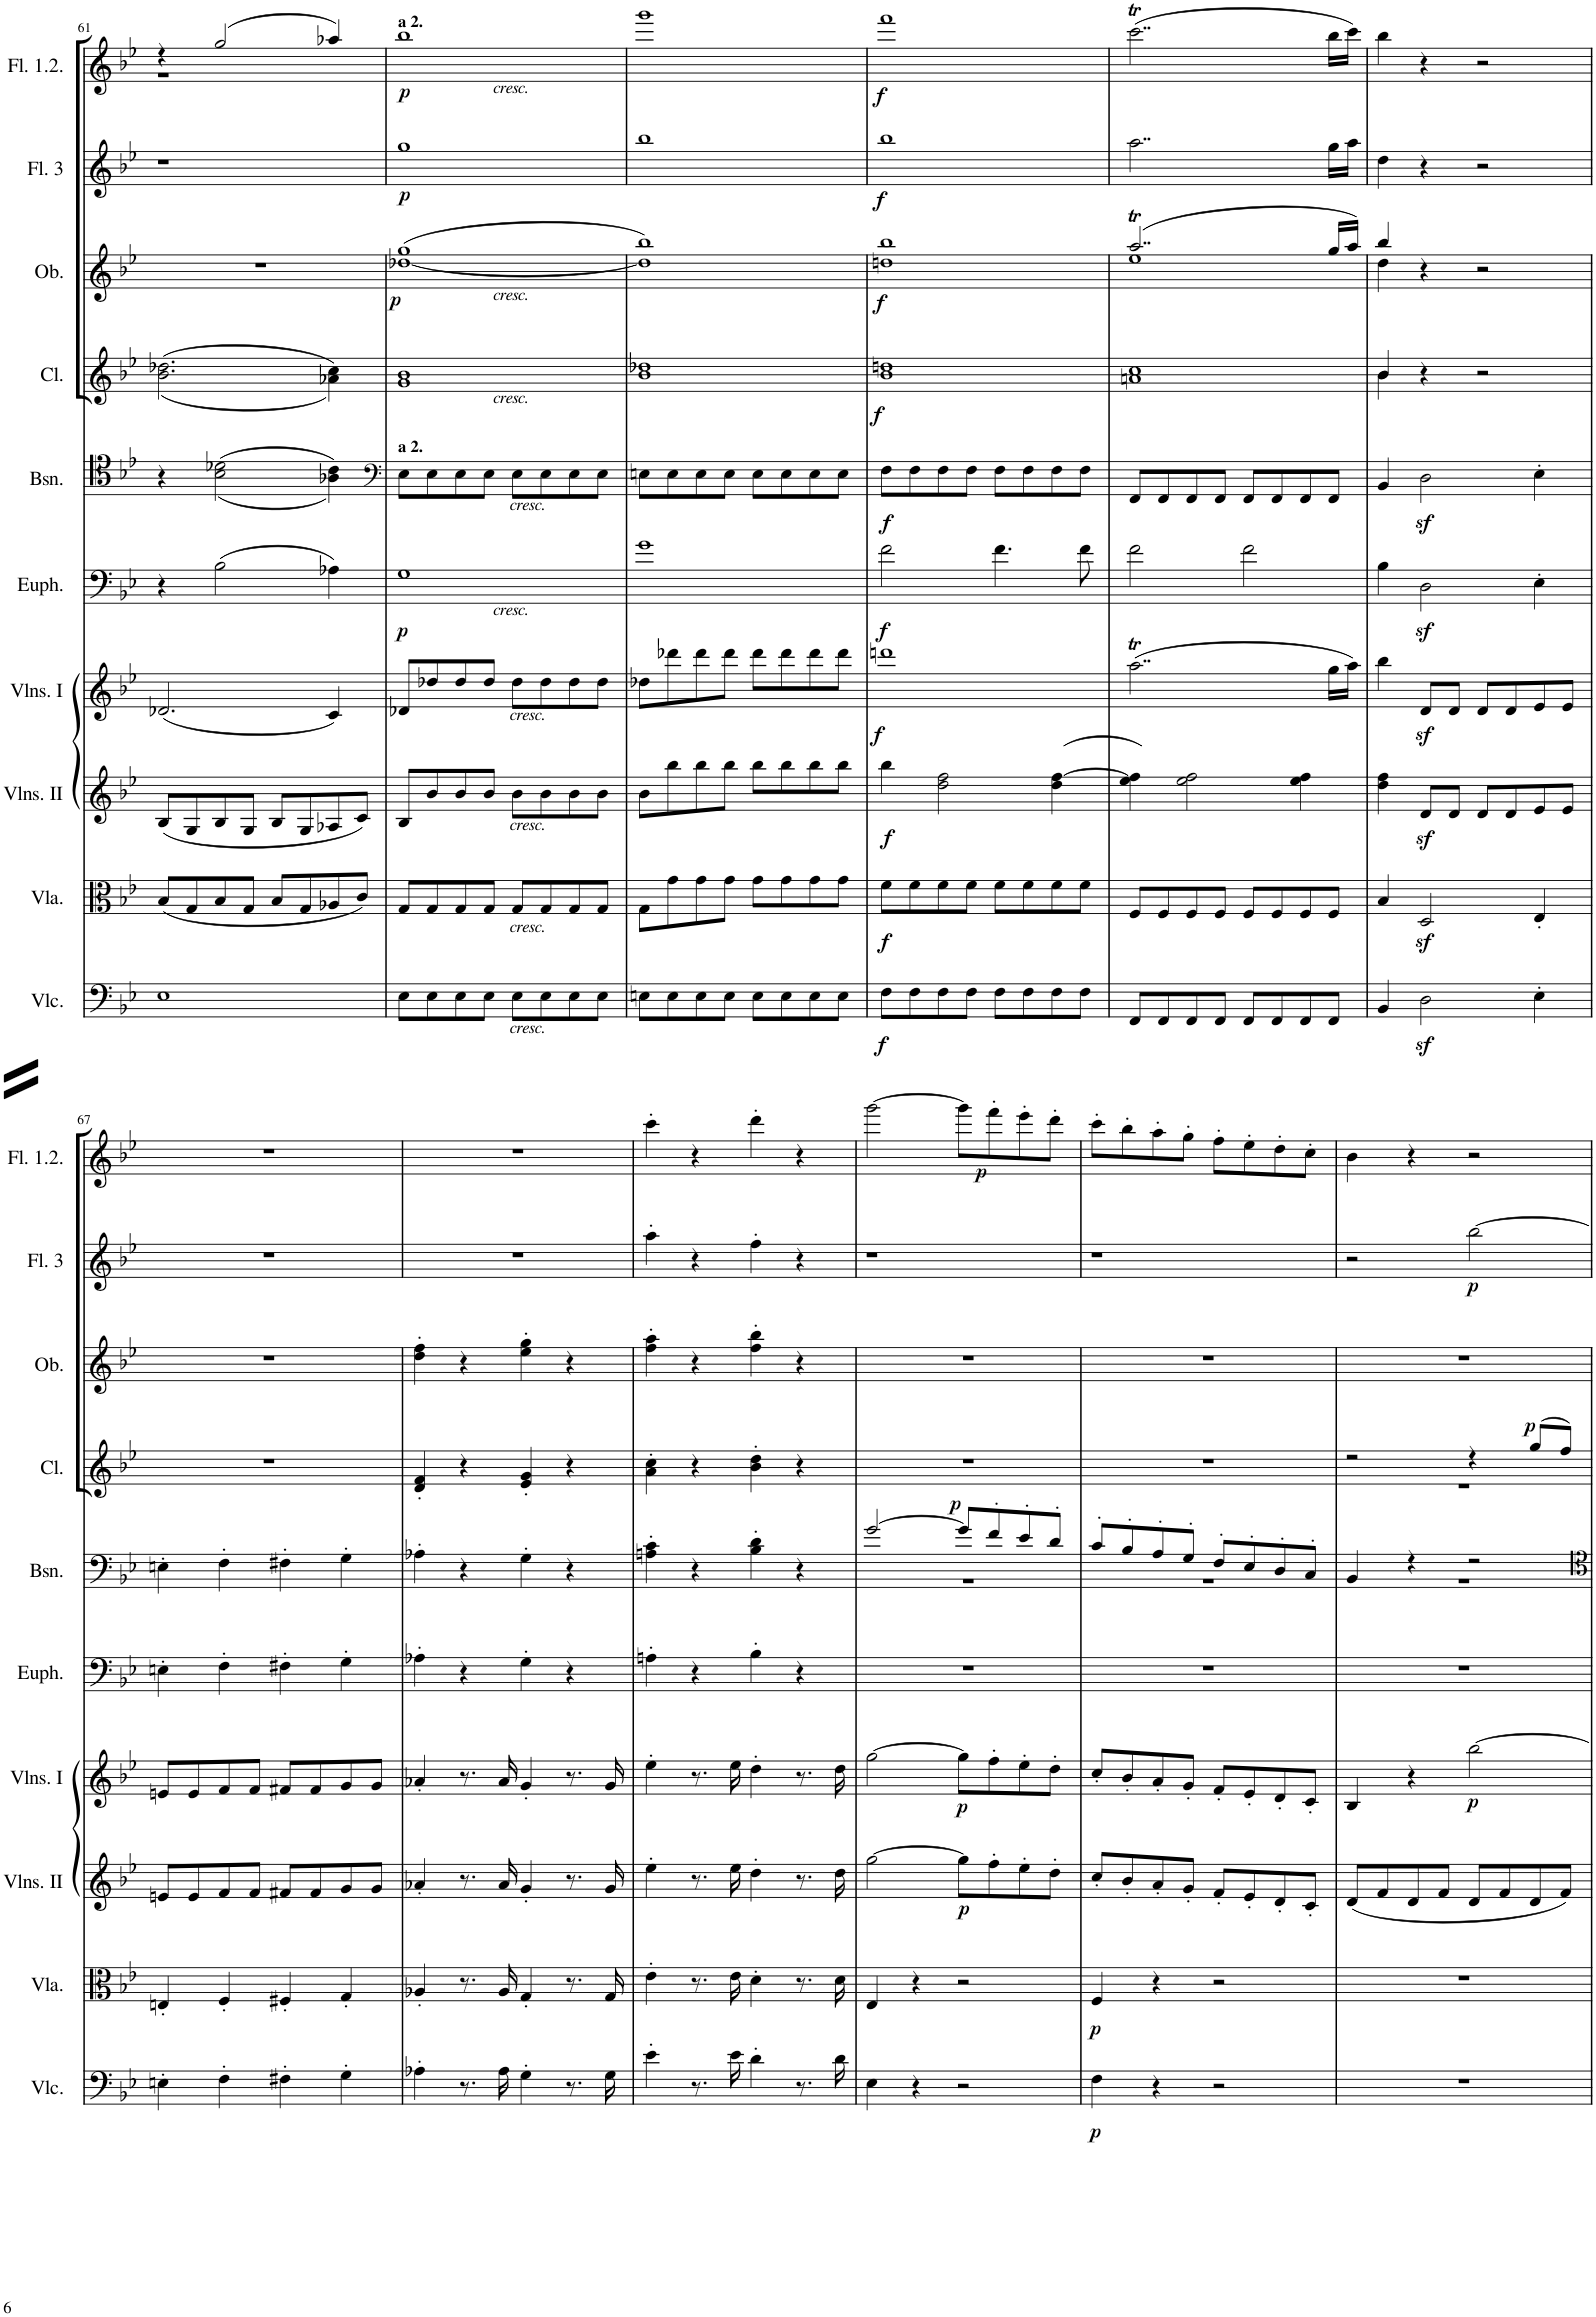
**kern	**dynam	**kern	**dynam	**kern	**dynam	**kern	**dynam	**kern	**kern	**dynam	**kern	**dynam	**kern	**dynam	**kern	**dynam	**kern	**dynam	**kern	**kern	**dynam
*part10	*part10	*part9	*part9	*part8	*part8	*part7	*part7	*part6	*part6	*part6	*part5	*part5	*part4	*part4	*part3	*part3	*part2	*part2	*part1	*part1	*part1
*staff12	*staff12	*staff11	*staff11	*staff10	*staff10	*staff9	*staff9	*staff8	*staff7	*staff7/8	*staff6	*staff6	*staff5	*staff5	*staff4	*staff4	*staff3	*staff3	*staff2	*staff1	*staff1/2
*I"Violoncello.	*	*I"Viola.	*	*I"Violins II	*	*I"Violins I	*	*I"Euphonium	*	*	*I"Bassoon	*	*I"Clarinetti in B.	*	*I"Oboi.	*	*I"Flute 3	*	*I"Flute 1.2.	*	*
*I'Vlc.	*	*I'Vla.	*	*I'Vlns. II	*	*I'Vlns. I	*	*I'Euph.	*	*	*I'Bsn.	*	*I'Cl.	*	*I'Ob.	*	*I'Fl. 3	*	*I'Fl. 1.2.	*	*
!!LO:PB:g=z
*clefF4	*	*clefC3	*	*clefG2	*	*clefG2	*	*clefF4	*clefF4	*	*clefC4	*	*clefG2	*	*clefG2	*	*clefG2	*	*clefG2	*clefG2	*
*	*	*	*	*	*	*	*	*	*	*	*	*	*Trd1c2	*	*	*	*	*	*	*	*
*k[b-e-]	*	*k[b-e-]	*	*k[b-e-]	*	*k[b-e-]	*	*k[b-e-]	*k[b-e-]	*	*k[b-e-]	*	*k[b-e-]	*	*k[b-e-]	*	*k[b-e-]	*	*k[b-e-]	*k[b-e-]	*
*M2/2	*	*M2/2	*	*M2/2	*	*M2/2	*	*M2/2	*M2/2	*	*M2/2	*	*M2/2	*	*M2/2	*	*M2/2	*	*M2/2	*M2/2	*
*met(c|)	*	*met(c|)	*	*met(c|)	*	*met(c|)	*	*met(c|)	*met(c|)	*	*met(c|)	*	*met(c|)	*	*met(c|)	*	*met(c|)	*	*met(c|)	*met(c|)	*
=61	=61	=61	=61	=61	=61	=61	=61	=61	=61	=61	=61	=61	=61	=61	=61	=61	=61	=61	=61	=61	=61
*	*	*	*	*	*	*	*	*	*	*	*	*	*	*	*	*	*	*	*	*^	*
1E-	.	(8B-/L	.	(8B-/L	.	(2.d-X/	.	1r	4r	.	4r	.	((<2.b-\ 2.dd-X\	.	1r	.	1r	.	1r	4r	1r	.
.	.	8G/	.	8G/	.	.	.	.	.	.	.	.	.	.	.	.	.	.	.	.	.	.
.	.	8B-/	.	8B-/	.	.	.	.	(2B-\	.	(<(2B-\ 2d-X\	.	.	.	.	.	.	.	.	(2gg/	.	.
.	.	8G/J	.	8G/J	.	.	.	.	.	.	.	.	.	.	.	.	.	.	.	.	.	.
.	.	8B-/L	.	8B-/L	.	.	.	.	.	.	.	.	.	.	.	.	.	.	.	.	.	.
.	.	8G/	.	8G/	.	.	.	.	.	.	.	.	.	.	.	.	.	.	.	.	.	.
.	.	8A-X/	.	8A-X/	.	4c/)	.	.	4A-X\)	.	4A-X\ 4c\))	.	4a-X\ 4cc\))	.	.	.	.	.	.	4aa-X/)	.	.
.	.	8c/J)	.	8c/J)	.	.	.	.	.	.	.	.	.	.	.	.	.	.	.	.	.	.
*	*	*	*	*	*	*	*	*	*	*	*	*	*	*	*	*	*	*	*	*v	*v	*
=62	=62	=62	=62	=62	=62	=62	=62	=62	=62	=62	=62	=62	=62	=62	=62	=62	=62	=62	=62	=62	=62
*	*	*	*	*	*	*	*	*	*	*	*clefF4	*	*	*	*	*	*	*	*	*	*
!	!	!	!	!	!	!	!	!	!	!	!	!	!	!	!	!	!	!	!	!LO:TX:b:i:t=cresc.	!
!	!	!	!	!	!	!	!	!	!	!	!	!	!	!	!	!	!	!	!	!LO:TX:a:B:t=a 2.	!
!	!	!	!	!	!	!	!	!	!	!	!	!	!	!	!LO:TX:b:i:t=cresc.	!	!	!	!	!	!
!	!	!	!	!	!	!	!	!	!	!	!	!	!LO:TX:b:i:t=cresc.	!	!	!	!	!	!	!	!
!	!	!	!	!	!	!	!	!	!	!	!LO:TX:a:B:t=a 2.	!	!	!	!	!	!	!	!	!	!
!	!	!	!	!	!	!	!	!	!LO:TX:b:i:t=cresc.	!	!	!	!	!	!	!	!	!	!	!	!
!	!	!	!	!	!	!	!	!	!	!LO:DY:b	!	!	!	!	!	!LO:DY:b	!	!LO:DY:b	!	!	!LO:DY:b=2
!	!	!	!	!	!	!	!	!	!	!	!	!	!	!	!	!	!	!	!	!	!LO:DY:n=1:b
8E-'\L	.	8G'/L	.	8B-/L	.	8d-X/L	.	8E-'\L	1G	p	8E-'\L	.	1g 1b-	.	([1dd-X 1gg	p	1gg	p	1gg	1bb-	p p
8E-'\	.	8G'/	.	8b-'/	.	8dd-X'/	.	8E-'\	.	.	8E-'\	.	.	.	.	.	.	.	.	.	.
8E-'\	.	8G'/	.	8b-'/	.	8dd-'/	.	8E-'\	.	.	8E-'\	.	.	.	.	.	.	.	.	.	.
8E-'\J	.	8G'/J	.	8b-'/J	.	8dd-'/J	.	8E-'\J	.	.	8E-'\J	.	.	.	.	.	.	.	.	.	.
!	!	!	!	!	!	!	!	!	!	!	!LO:TX:b:i:t=cresc.	!	!	!	!	!	!	!	!	!	!
!	!	!	!	!	!	!	!	!LO:TX:b:i:t=cresc.	!	!	!	!	!	!	!	!	!	!	!	!	!
!	!	!	!	!	!	!LO:TX:b:i:t=cresc.	!	!	!	!	!	!	!	!	!	!	!	!	!	!	!
!	!	!	!	!LO:TX:b:i:t=cresc.	!	!	!	!	!	!	!	!	!	!	!	!	!	!	!	!	!
!	!	!LO:TX:b:i:t=cresc.	!	!	!	!	!	!	!	!	!	!	!	!	!	!	!	!	!	!	!
!LO:TX:b:i:t=cresc.	!	!	!	!	!	!	!	!	!	!	!	!	!	!	!	!	!	!	!	!	!
8E-'\L	.	8G'/L	.	8b-'\L	.	8dd-'\L	.	8E-'\L	.	.	8E-'\L	.	.	.	.	.	.	.	.	.	.
8E-'\	.	8G'/	.	8b-'\	.	8dd-'\	.	8E-'\	.	.	8E-'\	.	.	.	.	.	.	.	.	.	.
8E-'\	.	8G'/	.	8b-'\	.	8dd-'\	.	8E-'\	.	.	8E-'\	.	.	.	.	.	.	.	.	.	.
8E-'\J	.	8G'/J	.	8b-'\J	.	8dd-'\J	.	8E-'\J	.	.	8E-'\J	.	.	.	.	.	.	.	.	.	.
=63	=63	=63	=63	=63	=63	=63	=63	=63	=63	=63	=63	=63	=63	=63	=63	=63	=63	=63	=63	=63	=63
8En'\L	.	8G'\L	.	8b-'\L	.	8dd-X'\L	.	8En'\L	1g	.	8En'\L	.	1b- 1dd-X	.	1dd-] 1bb-)	.	1bb-	.	1bb-	1ggg	.
8E'\	.	8g'\	.	8bb-'\	.	8ddd-X'\	.	8E'\	.	.	8E'\	.	.	.	.	.	.	.	.	.	.
8E'\	.	8g'\	.	8bb-'\	.	8ddd-'\	.	8E'\	.	.	8E'\	.	.	.	.	.	.	.	.	.	.
8E'\J	.	8g'\J	.	8bb-'\J	.	8ddd-'\J	.	8E'\J	.	.	8E'\J	.	.	.	.	.	.	.	.	.	.
8E'\L	.	8g'\L	.	8bb-'\L	.	8ddd-'\L	.	8E'\L	.	.	8E'\L	.	.	.	.	.	.	.	.	.	.
8E'\	.	8g'\	.	8bb-'\	.	8ddd-'\	.	8E'\	.	.	8E'\	.	.	.	.	.	.	.	.	.	.
8E'\	.	8g'\	.	8bb-'\	.	8ddd-'\	.	8E'\	.	.	8E'\	.	.	.	.	.	.	.	.	.	.
8E'\J	.	8g'\J	.	8bb-'\J	.	8ddd-'\J	.	8E'\J	.	.	8E'\J	.	.	.	.	.	.	.	.	.	.
=64	=64	=64	=64	=64	=64	=64	=64	=64	=64	=64	=64	=64	=64	=64	=64	=64	=64	=64	=64	=64	=64
!	!LO:DY:b	!	!LO:DY:b	!	!LO:DY:b	!	!LO:DY:b	!	!	!LO:DY:b=2	!	!	!	!	!	!	!	!	!	!	!
!	!	!	!	!	!	!	!	!	!	!LO:DY:n=1:b	!	!LO:DY:b	!	!LO:DY:b	!	!LO:DY:b	!	!LO:DY:b	!	!	!LO:DY:b=2
!	!	!	!	!	!	!	!	!	!	!	!	!	!	!	!	!	!	!	!	!	!LO:DY:n=1:b
8F'\L	f	8f'\L	f	4bb-'~\	f	1dddn	f	8F'\L	2f'\	f f	8F'\L	f	1b- 1ddn	f	1ddn 1bb-	f	1bb-	f	1bb-	1fff	f f
8F'\	.	8f\	.	.	.	.	.	8F'\	.	.	8F'\	.	.	.	.	.	.	.	.	.	.
8F'\	.	8f\	.	2dd\ 2ff\	.	.	.	8F'\	.	.	8F'\	.	.	.	.	.	.	.	.	.	.
8F'\J	.	8f\J	.	.	.	.	.	8F'\J	.	.	8F'\J	.	.	.	.	.	.	.	.	.	.
8F'\L	.	8f\L	.	.	.	.	.	8F'\L	4.f'\	.	8F'\L	.	.	.	.	.	.	.	.	.	.
8F'\	.	8f\	.	.	.	.	.	8F'\	.	.	8F'\	.	.	.	.	.	.	.	.	.	.
8F'\	.	8f\	.	(4dd\ [4ff\	.	.	.	8F'\	.	.	8F'\	.	.	.	.	.	.	.	.	.	.
8F'\J	.	8f\J	.	.	.	.	.	8F'\J	8f'\	.	8F'\J	.	.	.	.	.	.	.	.	.	.
=65	=65	=65	=65	=65	=65	=65	=65	=65	=65	=65	=65	=65	=65	=65	=65	=65	=65	=65	=65	=65	=65
*	*	*	*	*	*	*	*	*	*	*	*	*	*	*	*^	*	*	*	*	*	*
8FF'/L	.	8F'/L	.	4ee-\ 4ff\])	.	(2..aat\	.	8FF'/L	2f'\	.	8FF'/L	.	1an 1cc	.	(2..aat/	1ee-	.	2..aa\	.	2..aa	(2..cccT\	.
8FF'/	.	8F'/	.	.	.	.	.	8FF'/	.	.	8FF'/	.	.	.	.	.	.	.	.	.	.	.
8FF'/	.	8F'/	.	2ee-\ 2ff\	.	.	.	8FF'/	.	.	8FF'/	.	.	.	.	.	.	.	.	.	.	.
8FF'/J	.	8F'/J	.	.	.	.	.	8FF'/J	.	.	8FF'/J	.	.	.	.	.	.	.	.	.	.	.
8FF'/L	.	8F'/L	.	.	.	.	.	8FF'/L	2f'\	.	8FF'/L	.	.	.	.	.	.	.	.	.	.	.
8FF'/	.	8F'/	.	.	.	.	.	8FF'/	.	.	8FF'/	.	.	.	.	.	.	.	.	.	.	.
8FF'/	.	8F'/	.	4ee-\ 4ff\	.	.	.	8FF'/	.	.	8FF'/	.	.	.	.	.	.	.	.	.	.	.
8FF'/J	.	8F'/J	.	.	.	16gg\LL	.	8FF'/J	.	.	8FF'/J	.	.	.	16gg/LL	.	.	16gg\LL	.	16gg\LL	16bb-\LL	.
.	.	.	.	.	.	16aa\JJ)	.	.	.	.	.	.	.	.	16aa/JJ)	.	.	16aa\JJ	.	16aa\JJ	16ccc\JJ)	.
=66	=66	=66	=66	=66	=66	=66	=66	=66	=66	=66	=66	=66	=66	=66	=66	=66	=66	=66	=66	=66	=66	=66
*	*	*	*	*	*	*	*	*	*	*	*	*	*^	*	*	*	*	*	*	*	*	*
4BB-'~/	.	4B-'~/	.	4dd\'~ 4ff\'~	.	4bb-'~\	.	1r	4B-\	.	4BB-/	.	4b-/	4b-\	.	4bb-/	4dd\	.	4dd\	.	4dd	4bb-\	.
!	!	!	!	!	!LO:DY:b	!	!	!	!	!	!	!	!	!	!	!	!	!	!	!	!	!	!
2Dz<\	.	2Dz</	.	8d'/L	other-dynamics	8dz<'/L	.	.	2Dz<\	.	2Dz<\	.	4r	2.ryy	.	4r	2.ryy	.	4r	.	4r	4r	.
.	.	.	.	8d'/J	.	8d'/J	.	.	.	.	.	.	.	.	.	.	.	.	.	.	.	.	.
.	.	.	.	8d'/L	.	8d'/L	.	.	.	.	.	.	2r	.	.	2r	.	.	2r	.	2r	2r	.
.	.	.	.	8d'/	.	8d'/	.	.	.	.	.	.	.	.	.	.	.	.	.	.	.	.	.
4E-'\	.	4E-'/	.	8e-'/	.	8e-'/	.	.	4E-'\	.	4E-'\	.	.	.	.	.	.	.	.	.	.	.	.
.	.	.	.	8e-'/J	.	8e-'/J	.	.	.	.	.	.	.	.	.	.	.	.	.	.	.	.	.
*	*	*	*	*	*	*	*	*	*	*	*	*	*v	*v	*	*	*	*	*	*	*	*	*
*	*	*	*	*	*	*	*	*	*	*	*	*	*	*	*v	*v	*	*	*	*	*	*
!!LO:LB:g=z
=67	=67	=67	=67	=67	=67	=67	=67	=67	=67	=67	=67	=67	=67	=67	=67	=67	=67	=67	=67	=67	=67
4En'\	.	4En'/	.	8en'/L	.	8en'/L	.	1r	4En'\	.	4En'\	.	1r	.	1r	.	1r	.	1r	1r	.
.	.	.	.	8e'/	.	8e'/	.	.	.	.	.	.	.	.	.	.	.	.	.	.	.
4F'\	.	4F'/	.	8f'/	.	8f'/	.	.	4F'\	.	4F'\	.	.	.	.	.	.	.	.	.	.
.	.	.	.	8f'/J	.	8f'/J	.	.	.	.	.	.	.	.	.	.	.	.	.	.	.
4F#X'\	.	4F#X'/	.	8f#X'/L	.	8f#X'/L	.	.	4F#X'\	.	4F#X'\	.	.	.	.	.	.	.	.	.	.
.	.	.	.	8f#'/	.	8f#'/	.	.	.	.	.	.	.	.	.	.	.	.	.	.	.
4G'\	.	4G'/	.	8g'/	.	8g'/	.	.	4G'\	.	4G'\	.	.	.	.	.	.	.	.	.	.
.	.	.	.	8g'/J	.	8g'/J	.	.	.	.	.	.	.	.	.	.	.	.	.	.	.
=68	=68	=68	=68	=68	=68	=68	=68	=68	=68	=68	=68	=68	=68	=68	=68	=68	=68	=68	=68	=68	=68
4A-X'~\	.	4A-X'~/	.	4a-X'~/	.	4a-X'~/	.	1r	4A-X'\	.	4A-X'\	.	4d/' 4f/'	.	4dd\' 4ff\'	.	1r	.	1r	1r	.
8.r	.	8.r	.	8.r	.	8.r	.	.	4r	.	4r	.	4r	.	4r	.	.	.	.	.	.
16A-\	.	16A-/	.	16a-/	.	16a-/	.	.	.	.	.	.	.	.	.	.	.	.	.	.	.
4G'~\	.	4G'~/	.	4g'~/	.	4g'~/	.	.	4G'\	.	4G'\	.	4e-/' 4g/'	.	4ee-\' 4gg\'	.	.	.	.	.	.
8.r	.	8.r	.	8.r	.	8.r	.	.	4r	.	4r	.	4r	.	4r	.	.	.	.	.	.
16G\	.	16G/	.	16g/	.	16g/	.	.	.	.	.	.	.	.	.	.	.	.	.	.	.
=69	=69	=69	=69	=69	=69	=69	=69	=69	=69	=69	=69	=69	=69	=69	=69	=69	=69	=69	=69	=69	=69
4e-'~\	.	4e-'~\	.	4ee-'~\	.	4ee-'~\	.	1r	4An'\	.	4An\' 4c\'	.	4a\' 4cc\'	.	4ff\' 4aa\'	.	4aa'\	.	4aa'	4ccc'\	.
8.r	.	8.r	.	8.r	.	8.r	.	.	4r	.	4r	.	4r	.	4r	.	4r	.	4r	4r	.
16e-\	.	16e-\	.	16ee-\	.	16ee-\	.	.	.	.	.	.	.	.	.	.	.	.	.	.	.
4d'~\	.	4d'~\	.	4dd'~\	.	4dd'~\	.	.	4B-'\	.	4B-\' 4d\'	.	4b-\' 4dd\'	.	4ff\' 4bb-\'	.	4ff'\	.	4ff'	4ddd'\	.
8.r	.	8.r	.	8.r	.	8.r	.	.	4r	.	4r	.	4r	.	4r	.	4r	.	4r	4r	.
16d\	.	16d\	.	16dd\	.	16dd\	.	.	.	.	.	.	.	.	.	.	.	.	.	.	.
=70	=70	=70	=70	=70	=70	=70	=70	=70	=70	=70	=70	=70	=70	=70	=70	=70	=70	=70	=70	=70	=70
*	*	*	*	*	*	*	*	*	*	*	*^	*	*	*	*	*	*^	*	*	*	*
4E-\	.	4E-/	.	[2gg\	.	[2gg\	.	1r	1r	.	[2g/	1r	.	1r	.	1r	.	1r	2ryy	.	1r	[2ggg\	.
4r	.	4r	.	.	.	.	.	.	.	.	.	.	.	.	.	.	.	.	.	.	.	.	.
!	!	!	!	!	!LO:DY:b	!	!LO:DY:b	!	!	!	!	!	!LO:DY:a	!	!	!	!	!	!	!	!	!	!
2r	.	2r	.	8gg\L]	p	8gg\L]	p	.	.	.	8g/L]	.	p	.	.	.	.	.	8ryy	.	.	8ggg\L]	.
!	!	!	!	!	!	!	!	!	!	!	!	!	!	!	!	!	!	!	!	!LO:DY:b	!	!	!LO:DY:b
.	.	.	.	8ff'\	.	8ff'\	.	.	.	.	8f'/	.	.	.	.	.	.	.	4.ryy	p	.	8fff'\	p
.	.	.	.	8ee-'\	.	8ee-'\	.	.	.	.	8e-'/	.	.	.	.	.	.	.	.	.	.	8eee-'\	.
.	.	.	.	8dd'\J	.	8dd'\J	.	.	.	.	8d'/J	.	.	.	.	.	.	.	.	.	.	8ddd'\J	.
=71	=71	=71	=71	=71	=71	=71	=71	=71	=71	=71	=71	=71	=71	=71	=71	=71	=71	=71	=71	=71	=71	=71	=71
!	!LO:DY:b	!	!LO:DY:b	!	!	!	!	!	!	!	!	!	!	!	!	!	!	!	!	!	!	!	!
*	*	*	*	*	*	*	*	*	*	*	*	*	*	*	*	*	*	*v	*v	*	*	*	*
4F\	p	4F/	p	8cc'/L	.	8cc'/L	.	1r	1r	.	8c'/L	1r	.	1r	.	1r	.	1r	.	1r	8ccc'\L	.
.	.	.	.	8b-'/	.	8b-'/	.	.	.	.	8B-'/	.	.	.	.	.	.	.	.	.	8bb-'\	.
4r	.	4r	.	8a'/	.	8a'/	.	.	.	.	8A'/	.	.	.	.	.	.	.	.	.	8aa'\	.
.	.	.	.	8g'/J	.	8g'/J	.	.	.	.	8G'/J	.	.	.	.	.	.	.	.	.	8gg'\J	.
2r	.	2r	.	8f'/L	.	8f'/L	.	.	.	.	8F'/L	.	.	.	.	.	.	.	.	.	8ff'\L	.
.	.	.	.	8e-'/	.	8e-'/	.	.	.	.	8E-'/	.	.	.	.	.	.	.	.	.	8ee-'\	.
.	.	.	.	8d'/	.	8d'/	.	.	.	.	8D'/	.	.	.	.	.	.	.	.	.	8dd'\	.
.	.	.	.	8c'/J	.	8c'/J	.	.	.	.	8C'/J	.	.	.	.	.	.	.	.	.	8cc'\J	.
=72	=72	=72	=72	=72	=72	=72	=72	=72	=72	=72	=72	=72	=72	=72	=72	=72	=72	=72	=72	=72	=72	=72
*	*	*	*	*	*	*	*	*	*	*	*	*	*	*^	*	*	*	*	*	*	*	*
1r	.	1r	.	(8d/L	.	4B-/	.	1r	1r	.	4BB-/	1r	.	2r	1r	.	1r	.	2r	.	2r	4b-\	.
.	.	.	.	8f/	.	.	.	.	.	.	.	.	.	.	.	.	.	.	.	.	.	.	.
.	.	.	.	8d/	.	4r	.	.	.	.	4r	.	.	.	.	.	.	.	.	.	.	4r	.
.	.	.	.	8f/J	.	.	.	.	.	.	.	.	.	.	.	.	.	.	.	.	.	.	.
!	!	!	!	!	!	!	!LO:DY:b	!	!	!	!	!	!	!	!	!	!	!	!	!LO:DY:b	!	!	!LO:DY:b=2
.	.	.	.	8d/L	.	[2bb-\	p	.	.	.	2r	.	.	4r	.	.	.	.	[2bb-\	p	[2bb-	2r	p
.	.	.	.	8f/	.	.	.	.	.	.	.	.	.	.	.	.	.	.	.	.	.	.	.
!	!	!	!	!	!	!	!	!	!	!	!	!	!	!	!	!LO:DY:a	!	!	!	!	!	!	!
.	.	.	.	8d/	.	.	.	.	.	.	.	.	.	(8gg/L	.	p	.	.	.	.	.	.	.
.	.	.	.	8f/J)	.	.	.	.	.	.	.	.	.	8ff/J)	.	.	.	.	.	.	.	.	.
*	*	*	*	*	*	*	*	*	*	*	*v	*v	*	*	*	*	*	*	*	*	*	*	*
*	*	*	*	*	*	*	*	*	*	*	*	*	*v	*v	*	*	*	*	*	*	*	*
=	=	=	=	=	=	=	=	=	=	=	=	=	=	=	=	=	=	=	=	=	=
*-	*-	*-	*-	*-	*-	*-	*-	*-	*-	*-	*-	*-	*-	*-	*-	*-	*-	*-	*-	*-	*-
